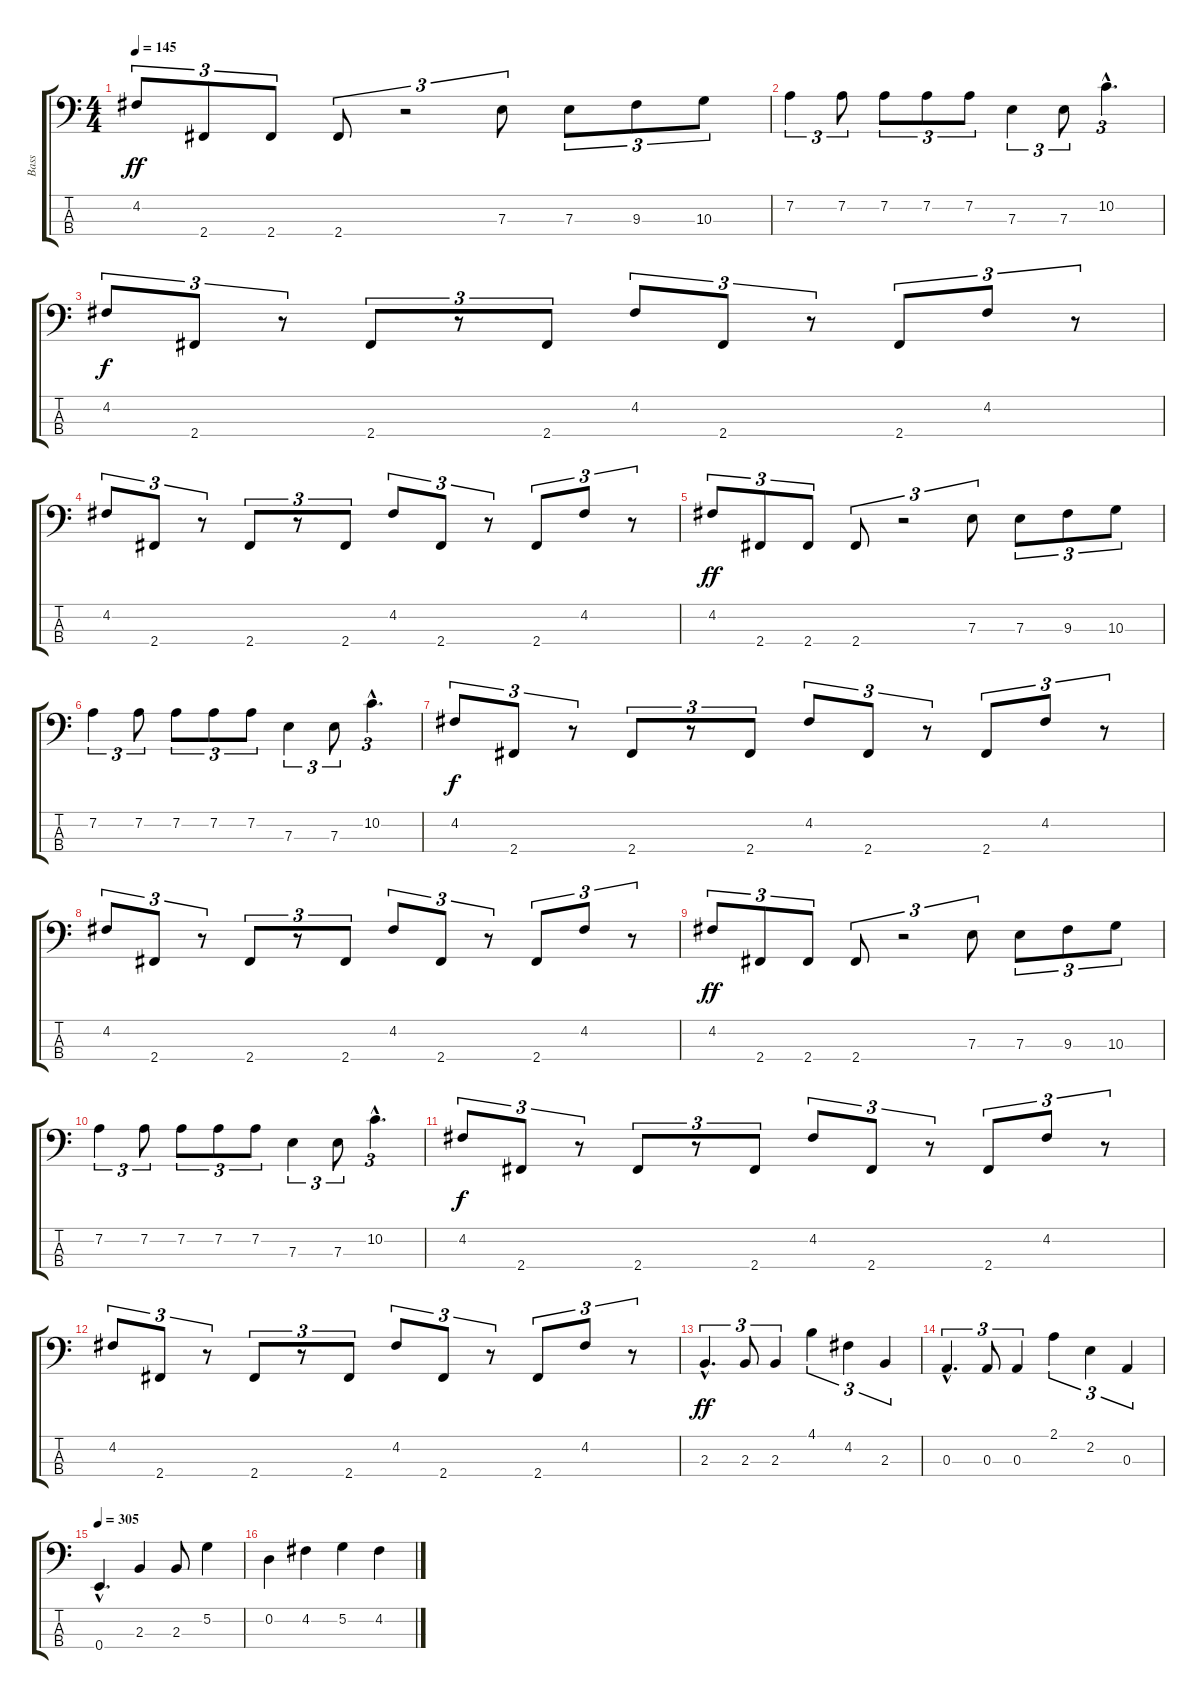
\track ("Bass" "Bass") {instrument slapbass2}
\staff {score tabs}
\tuning (G2 D2 A1 E1) {hide}
\ts (4 4)
\tempo 145
\clef f4
\ks c
4.2.8{tu (3 2) dy ff} 2.4.8{tu (3 2)} 2.4.8{tu (3 2)} 2.4.8{tu (3 2)} r.2{tu (3 2)} 7.3.8{tu (3 2)} 7.3.8{tu (3 2)} 9.3.8{tu (3 2)} 10.3.8{tu (3 2)} |
7.2.4{tu (3 2)} 7.2.8{tu (3 2)} 7.2.8{tu (3 2)} 7.2.8{tu (3 2)} 7.2.8{tu (3 2)} 7.3.4{tu (3 2)} 7.3.8{tu (3 2)} 10.2{hac}.4{d tu (3 2)} |
4.2.8{tu (3 2) dy f} 2.4.8{tu (3 2)} r.8{tu (3 2)} 2.4.8{tu (3 2)} r.8{tu (3 2)} 2.4.8{tu (3 2)} 4.2.8{tu (3 2)} 2.4.8{tu (3 2)} r.8{tu (3 2)} 2.4.8{tu (3 2)} 4.2.8{tu (3 2)} r.8{tu (3 2)} |
4.2.8{tu (3 2)} 2.4.8{tu (3 2)} r.8{tu (3 2)} 2.4.8{tu (3 2)} r.8{tu (3 2)} 2.4.8{tu (3 2)} 4.2.8{tu (3 2)} 2.4.8{tu (3 2)} r.8{tu (3 2)} 2.4.8{tu (3 2)} 4.2.8{tu (3 2)} r.8{tu (3 2)} |
4.2.8{tu (3 2) dy ff} 2.4.8{tu (3 2)} 2.4.8{tu (3 2)} 2.4.8{tu (3 2)} r.2{tu (3 2)} 7.3.8{tu (3 2)} 7.3.8{tu (3 2)} 9.3.8{tu (3 2)} 10.3.8{tu (3 2)} |
7.2.4{tu (3 2)} 7.2.8{tu (3 2)} 7.2.8{tu (3 2)} 7.2.8{tu (3 2)} 7.2.8{tu (3 2)} 7.3.4{tu (3 2)} 7.3.8{tu (3 2)} 10.2{hac}.4{d tu (3 2)} |
4.2.8{tu (3 2) dy f} 2.4.8{tu (3 2)} r.8{tu (3 2)} 2.4.8{tu (3 2)} r.8{tu (3 2)} 2.4.8{tu (3 2)} 4.2.8{tu (3 2)} 2.4.8{tu (3 2)} r.8{tu (3 2)} 2.4.8{tu (3 2)} 4.2.8{tu (3 2)} r.8{tu (3 2)} |
4.2.8{tu (3 2)} 2.4.8{tu (3 2)} r.8{tu (3 2)} 2.4.8{tu (3 2)} r.8{tu (3 2)} 2.4.8{tu (3 2)} 4.2.8{tu (3 2)} 2.4.8{tu (3 2)} r.8{tu (3 2)} 2.4.8{tu (3 2)} 4.2.8{tu (3 2)} r.8{tu (3 2)} |
4.2.8{tu (3 2) dy ff} 2.4.8{tu (3 2)} 2.4.8{tu (3 2)} 2.4.8{tu (3 2)} r.2{tu (3 2)} 7.3.8{tu (3 2)} 7.3.8{tu (3 2)} 9.3.8{tu (3 2)} 10.3.8{tu (3 2)} |
7.2.4{tu (3 2)} 7.2.8{tu (3 2)} 7.2.8{tu (3 2)} 7.2.8{tu (3 2)} 7.2.8{tu (3 2)} 7.3.4{tu (3 2)} 7.3.8{tu (3 2)} 10.2{hac}.4{d tu (3 2)} |
4.2.8{tu (3 2) dy f} 2.4.8{tu (3 2)} r.8{tu (3 2)} 2.4.8{tu (3 2)} r.8{tu (3 2)} 2.4.8{tu (3 2)} 4.2.8{tu (3 2)} 2.4.8{tu (3 2)} r.8{tu (3 2)} 2.4.8{tu (3 2)} 4.2.8{tu (3 2)} r.8{tu (3 2)} |
4.2.8{tu (3 2)} 2.4.8{tu (3 2)} r.8{tu (3 2)} 2.4.8{tu (3 2)} r.8{tu (3 2)} 2.4.8{tu (3 2)} 4.2.8{tu (3 2)} 2.4.8{tu (3 2)} r.8{tu (3 2)} 2.4.8{tu (3 2)} 4.2.8{tu (3 2)} r.8{tu (3 2)} |
2.3{hac}.4{d tu (3 2) dy ff} 2.3.8{tu (3 2)} 2.3.4{tu (3 2)} 4.1.4{tu (3 2)} 4.2.4{tu (3 2)} 2.3.4{tu (3 2)} |
0.3{hac}.4{d tu (3 2)} 0.3.8{tu (3 2)} 0.3.4{tu (3 2)} 2.1.4{tu (3 2)} 2.2.4{tu (3 2)} 0.3.4{tu (3 2)} |
\tempo 305
0.4{hac}.4{d} 2.3.4 2.3.8 5.2.4 |
0.2.4 4.2.4 5.2.4 4.2.4
